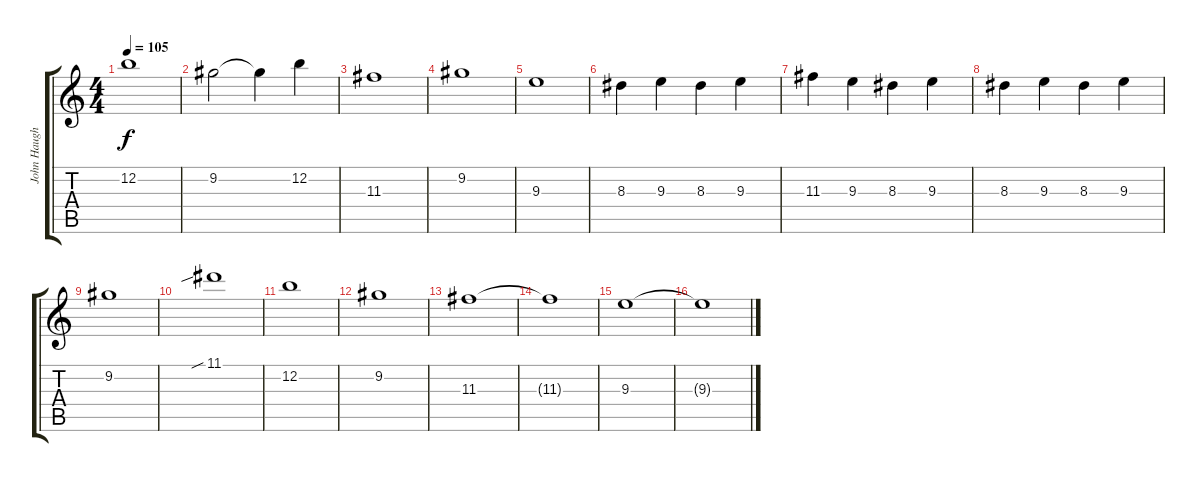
\track ("John Haughm" "John Haugh") {instrument overdrivenguitar}
\staff {score tabs}
\tuning (E4 B3 G3 D3 A2 E2) {hide}
\ts (4 4)
\tempo 105
\clef g2
\ks c
12.2.1{dy f} |
9.2.2 9.2{t}.4 12.2.4 |
11.3.1 |
9.2.1 |
9.3.1 |
8.3.4 9.3.4 8.3.4 9.3.4 |
11.3.4 9.3.4 8.3.4 9.3.4 |
8.3.4 9.3.4 8.3.4 9.3.4 |
9.2.1 |
11.1{sib}.1 |
12.2.1 |
9.2.1 |
11.3.1 |
11.3{t}.1 |
9.3.1 |
9.3{t}.1
